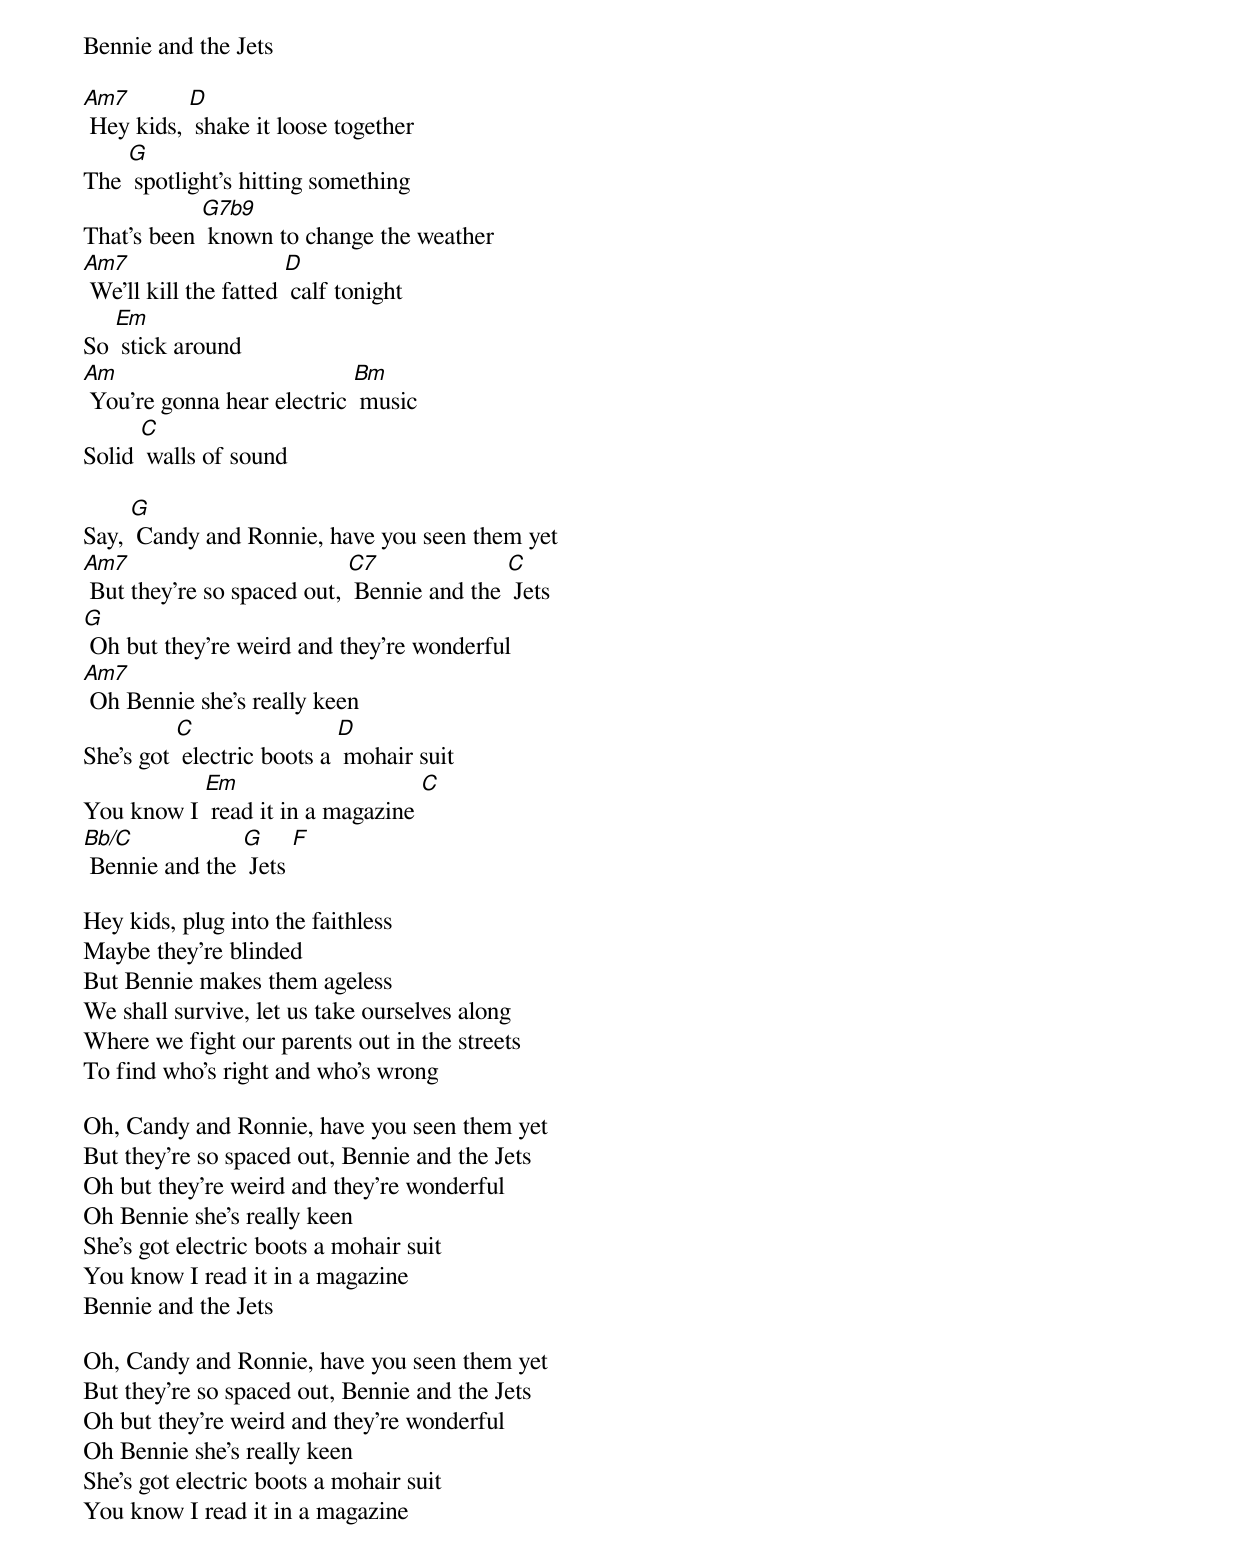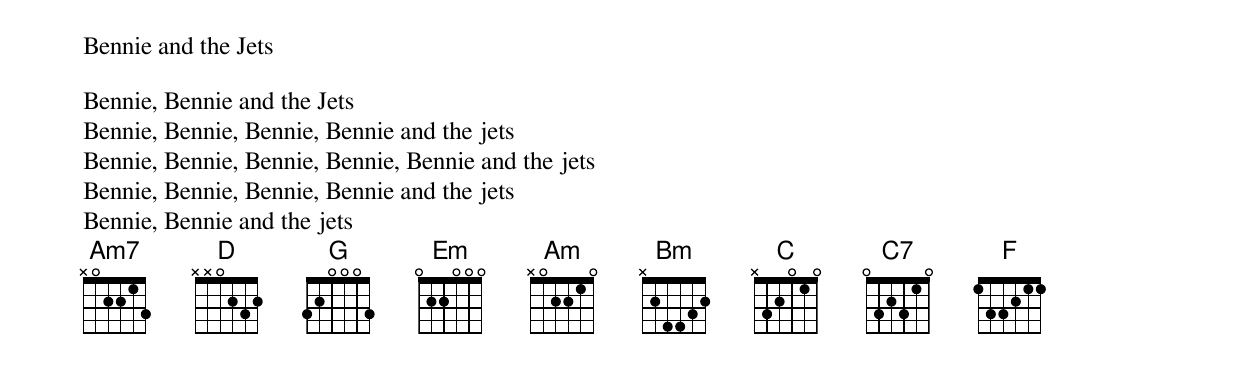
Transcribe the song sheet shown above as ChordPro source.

Bennie and the Jets

[Am7] Hey kids, [D] shake it loose together
The [G] spotlight's hitting something
That's been [G7b9] known to change the weather
[Am7] We'll kill the fatted [D] calf tonight
So [Em] stick around
[Am] You're gonna hear electric [Bm] music
Solid [C] walls of sound

Say, [G] Candy and Ronnie, have you seen them yet
[Am7] But they're so spaced out, [C7] Bennie and the [C] Jets
[G] Oh but they're weird and they're wonderful
[Am7] Oh Bennie she's really keen
She's got [C] electric boots a [D] mohair suit
You know I [Em] read it in a magazine [C]
[Bb/C] Bennie and the [G] Jets [F]

Hey kids, plug into the faithless
Maybe they're blinded
But Bennie makes them ageless
We shall survive, let us take ourselves along
Where we fight our parents out in the streets
To find who's right and who's wrong

Oh, Candy and Ronnie, have you seen them yet
But they're so spaced out, Bennie and the Jets
Oh but they're weird and they're wonderful
Oh Bennie she's really keen
She's got electric boots a mohair suit
You know I read it in a magazine
Bennie and the Jets

Oh, Candy and Ronnie, have you seen them yet
But they're so spaced out, Bennie and the Jets
Oh but they're weird and they're wonderful
Oh Bennie she's really keen
She's got electric boots a mohair suit
You know I read it in a magazine
Bennie and the Jets

Bennie, Bennie and the Jets
Bennie, Bennie, Bennie, Bennie and the jets
Bennie, Bennie, Bennie, Bennie, Bennie and the jets
Bennie, Bennie, Bennie, Bennie and the jets
Bennie, Bennie and the jets
